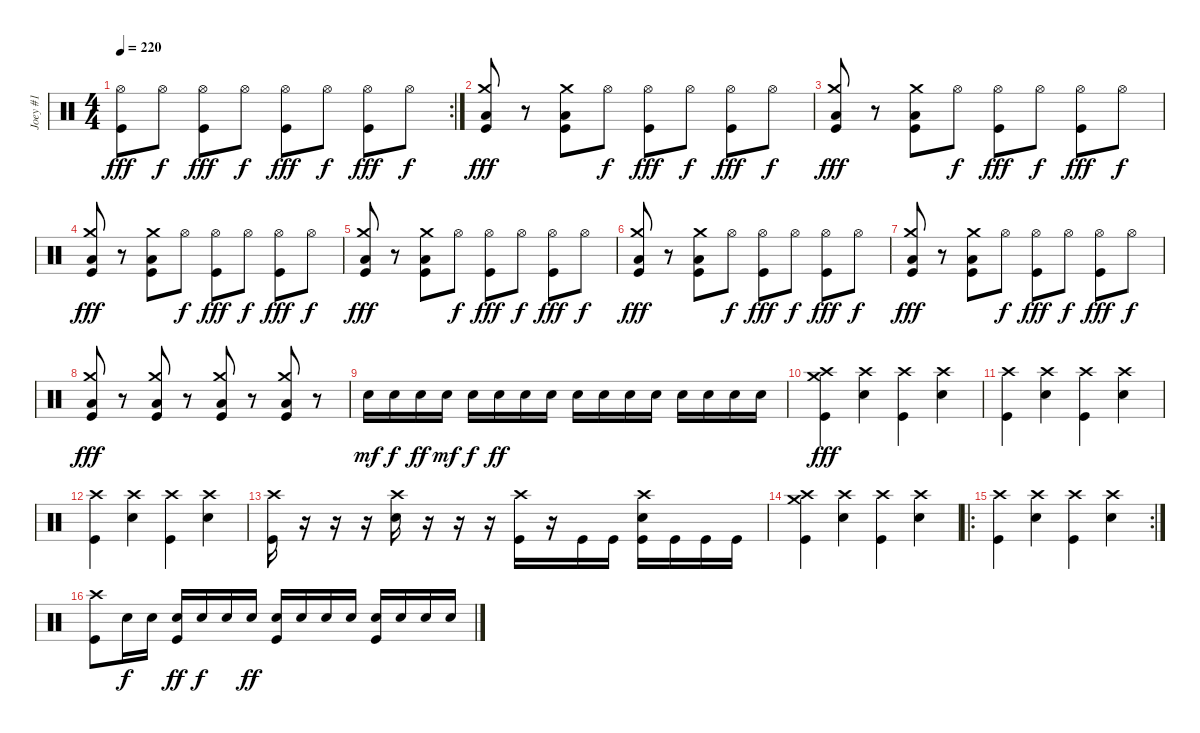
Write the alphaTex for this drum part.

\track ("Joey #1" "Joey #1") {instrument percussion}
\staff {score}
\articulation defaults
\rc 2
\ts (4 4)
\tempo 220
\clef neutral
\ks c
("Hi-Hat (open)" "Kick (hit)").8{dy fff} "Hi-Hat (open)".8{dy f} ("Hi-Hat (open)" "Kick (hit)").8{dy fff} "Hi-Hat (open)".8{dy f} ("Hi-Hat (open)" "Kick (hit)").8{dy fff} "Hi-Hat (open)".8{dy f} ("Hi-Hat (open)" "Kick (hit)").8{dy fff} "Hi-Hat (open)".8{dy f} |
("Kick (hit)" "Crash medium (hit)" "Low Floor Tom (hit)").8{dy fff} r.8 ("Kick (hit)" "Crash medium (hit)" "Low Floor Tom (hit)").8 "Hi-Hat (open)".8{dy f} ("Hi-Hat (open)" "Kick (hit)").8{dy fff} "Hi-Hat (open)".8{dy f} ("Hi-Hat (open)" "Kick (hit)").8{dy fff} "Hi-Hat (open)".8{dy f} |
("Kick (hit)" "Crash medium (hit)" "Low Floor Tom (hit)").8{dy fff} r.8 ("Kick (hit)" "Crash medium (hit)" "Low Floor Tom (hit)").8 "Hi-Hat (open)".8{dy f} ("Hi-Hat (open)" "Kick (hit)").8{dy fff} "Hi-Hat (open)".8{dy f} ("Hi-Hat (open)" "Kick (hit)").8{dy fff} "Hi-Hat (open)".8{dy f} |
("Kick (hit)" "Crash medium (hit)" "Low Floor Tom (hit)").8{dy fff} r.8 ("Kick (hit)" "Crash medium (hit)" "Low Floor Tom (hit)").8 "Hi-Hat (open)".8{dy f} ("Hi-Hat (open)" "Kick (hit)").8{dy fff} "Hi-Hat (open)".8{dy f} ("Hi-Hat (open)" "Kick (hit)").8{dy fff} "Hi-Hat (open)".8{dy f} |
("Kick (hit)" "Crash medium (hit)" "Low Floor Tom (hit)").8{dy fff} r.8 ("Kick (hit)" "Crash medium (hit)" "Low Floor Tom (hit)").8 "Hi-Hat (open)".8{dy f} ("Hi-Hat (open)" "Kick (hit)").8{dy fff} "Hi-Hat (open)".8{dy f} ("Hi-Hat (open)" "Kick (hit)").8{dy fff} "Hi-Hat (open)".8{dy f} |
("Kick (hit)" "Crash medium (hit)" "Low Floor Tom (hit)").8{dy fff} r.8 ("Kick (hit)" "Crash medium (hit)" "Low Floor Tom (hit)").8 "Hi-Hat (open)".8{dy f} ("Hi-Hat (open)" "Kick (hit)").8{dy fff} "Hi-Hat (open)".8{dy f} ("Hi-Hat (open)" "Kick (hit)").8{dy fff} "Hi-Hat (open)".8{dy f} |
("Kick (hit)" "Crash medium (hit)" "Low Floor Tom (hit)").8{dy fff} r.8 ("Kick (hit)" "Crash medium (hit)" "Low Floor Tom (hit)").8 "Hi-Hat (open)".8{dy f} ("Hi-Hat (open)" "Kick (hit)").8{dy fff} "Hi-Hat (open)".8{dy f} ("Hi-Hat (open)" "Kick (hit)").8{dy fff} "Hi-Hat (open)".8{dy f} |
("Kick (hit)" "Crash medium (hit)" "Low Floor Tom (hit)").8{dy fff} r.8 ("Kick (hit)" "Crash medium (hit)" "Low Floor Tom (hit)").8 r.8 ("Low Floor Tom (hit)" "Kick (hit)" "Crash medium (hit)").8 r.8 ("Low Floor Tom (hit)" "Kick (hit)" "Crash medium (hit)").8 r.8 |
"Electric Snare (hit)".16{dy mf} "Electric Snare (hit)".16{dy f} "Electric Snare (hit)".16{dy ff} "Electric Snare (hit)".16{dy mf} "Electric Snare (hit)".16{dy f} "Electric Snare (hit)".16{dy ff} "Electric Snare (hit)".16 "Electric Snare (hit)".16 "Electric Snare (hit)".16 "Electric Snare (hit)".16 "Electric Snare (hit)".16 "Electric Snare (hit)".16 "Electric Snare (hit)".16 "Electric Snare (hit)".16 "Electric Snare (hit)".16 "Electric Snare (hit)".16 |
("Crash high (hit)" "Crash medium (hit)" "Kick (hit)").4{dy fff} ("Crash high (hit)" "Electric Snare (hit)").4 ("Crash high (hit)" "Kick (hit)").4 ("Crash high (hit)" "Electric Snare (hit)").4 |
("Crash high (hit)" "Kick (hit)").4 ("Crash high (hit)" "Electric Snare (hit)").4 ("Crash high (hit)" "Kick (hit)").4 ("Crash high (hit)" "Electric Snare (hit)").4 |
("Crash high (hit)" "Kick (hit)").4 ("Crash high (hit)" "Electric Snare (hit)").4 ("Crash high (hit)" "Kick (hit)").4 ("Crash high (hit)" "Electric Snare (hit)").4 |
("Crash high (hit)" "Kick (hit)").16 r.16 r.16 r.16 ("Crash high (hit)" "Electric Snare (hit)").16 r.16 r.16 r.16 ("Crash high (hit)" "Kick (hit)").16 r.16 "Kick (hit)".16 "Kick (hit)".16 ("Kick (hit)" "Crash high (hit)" "Electric Snare (hit)").16 "Kick (hit)".16 "Kick (hit)".16 "Kick (hit)".16 |
("Crash high (hit)" "Crash medium (hit)" "Kick (hit)").4 ("Crash high (hit)" "Electric Snare (hit)").4 ("Crash high (hit)" "Kick (hit)").4 ("Crash high (hit)" "Electric Snare (hit)").4 |
\ro
\rc 2
("Crash high (hit)" "Kick (hit)").4 ("Crash high (hit)" "Electric Snare (hit)").4 ("Crash high (hit)" "Kick (hit)").4 ("Crash high (hit)" "Electric Snare (hit)").4 |
("Crash high (hit)" "Kick (hit)").8 "Electric Snare (hit)".16{dy f} "Electric Snare (hit)".16 ("Electric Snare (hit)" "Kick (hit)").16{dy ff} "Electric Snare (hit)".16{dy f} "Electric Snare (hit)".16 "Electric Snare (hit)".16{dy ff} ("Electric Snare (hit)" "Kick (hit)").16 "Electric Snare (hit)".16 "Electric Snare (hit)".16 "Electric Snare (hit)".16 ("Electric Snare (hit)" "Kick (hit)").16 "Electric Snare (hit)".16 "Electric Snare (hit)".16 "Electric Snare (hit)".16
